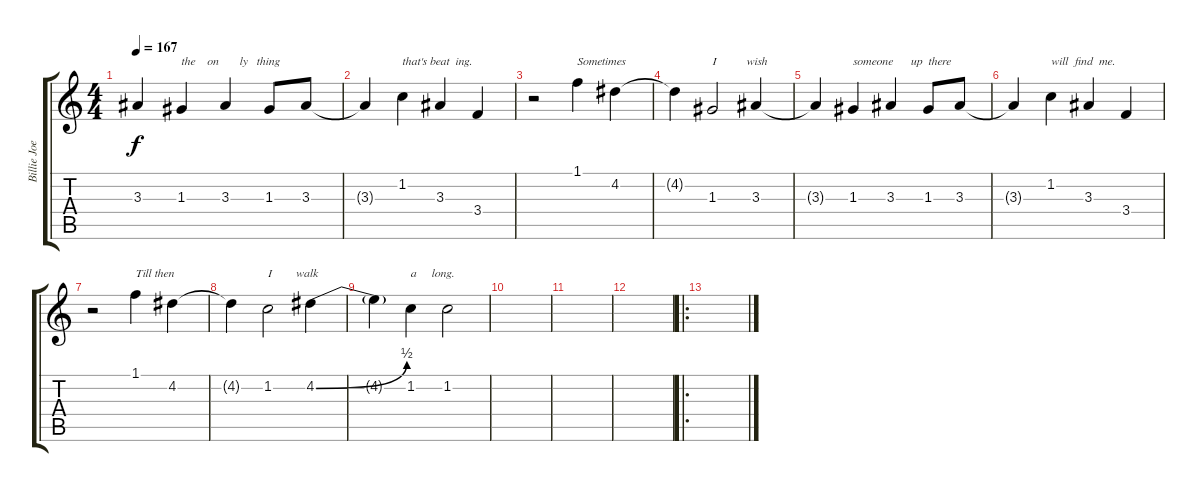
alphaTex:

\track ("Billie Joe Armstrong (Vocals)" "Billie Joe") {instrument acousticguitarnylon}
\staff {score tabs}
\tuning (E4 B3 G3 D3 A2 E2) {hide}
\ts (4 4)
\tempo 167
\clef g2
\ks c
3.3{t}.4{dy f} 1.3.4{txt "the    on       ly   thing"} 3.3.4 1.3.8 3.3.8 |
3.3{t}.4 1.2.4{txt "that's beat  ing."} 3.3.4 3.4.4 |
r.2 1.1.4{txt "Sometimes"} 4.2.4 |
4.2{t}.4 1.3.2{txt "I          wish"} 3.3.4 |
3.3{t}.4 1.3.4{txt "someone      up  there"} 3.3.4 1.3.8 3.3.8 |
3.3{t}.4 1.2.4{txt "will  find  me."} 3.3.4 3.4.4 |
r.2 1.1.4{txt "Till then"} 4.2.4 |
4.2{t}.4 1.2.2{txt "I        walk"} 4.2{be (bend 0 0 60 2)}.4 |
4.2{t}.4 1.2.4{txt "a     long."} 1.2.2 |
|
|
|
\ro
